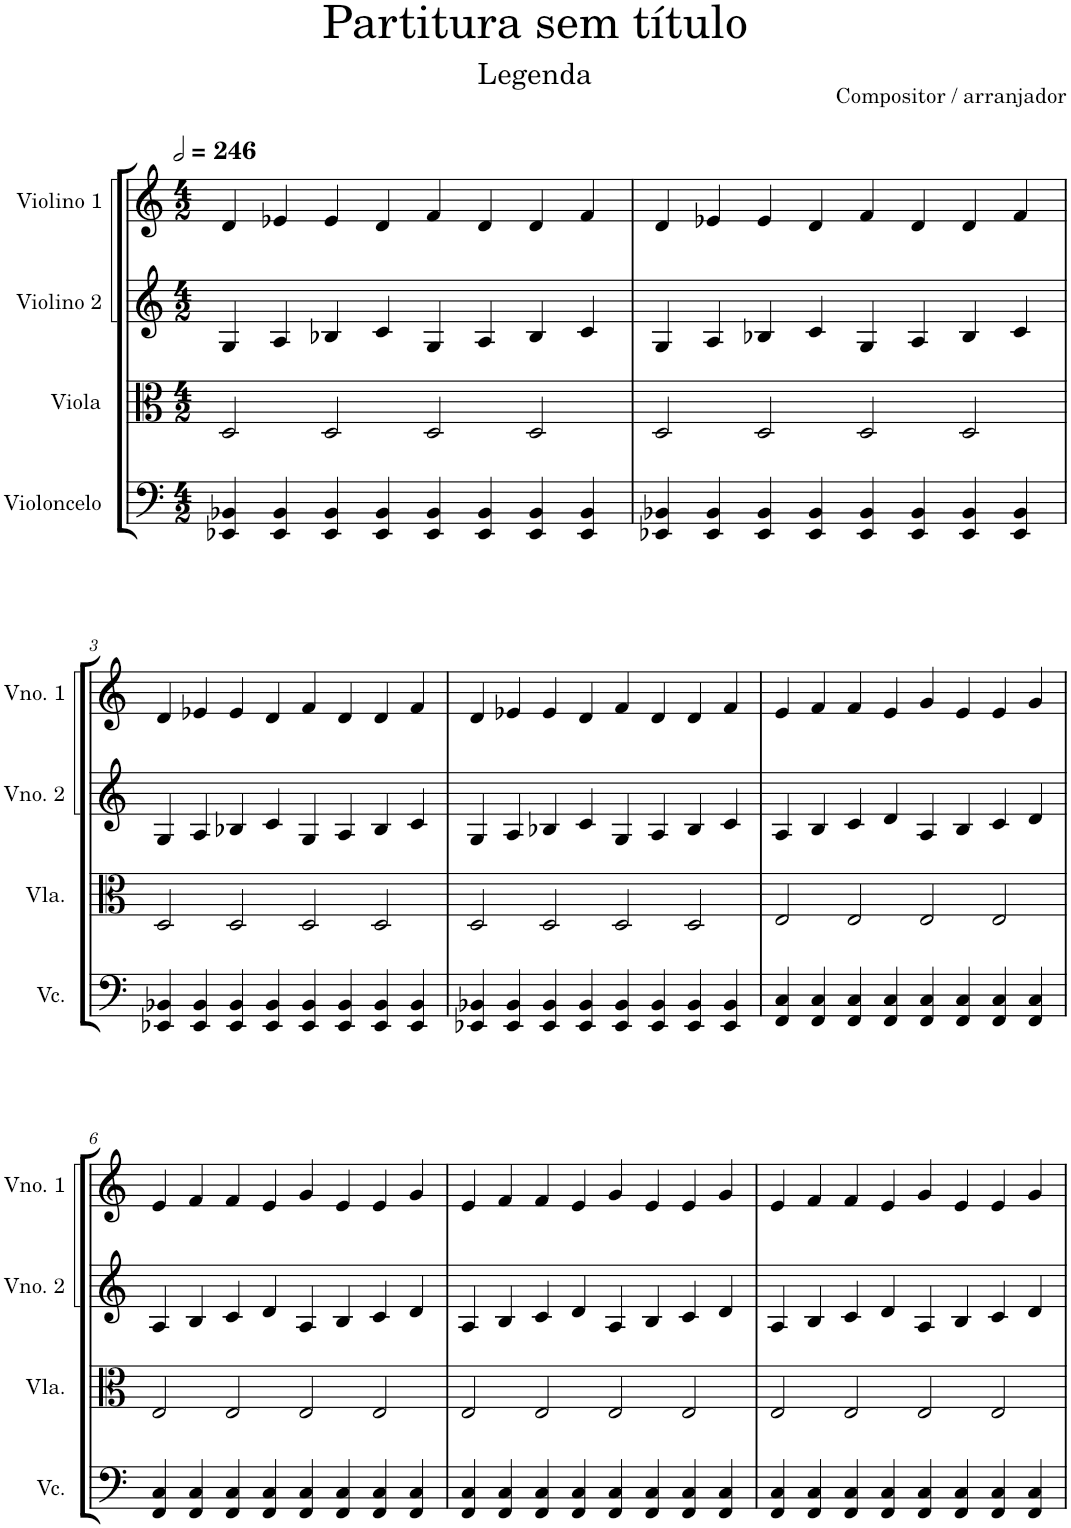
**kern	**kern	**kern	**kern
*part4	*part3	*part2	*part1
*staff4	*staff3	*staff2	*staff1
*I"Violoncelo	*I"Viola	*I"Violino 2	*I"Violino 1
*I'Vc.	*I'Vla.	*I'Vno. 2	*I'Vno. 1
*clefF4	*clefC3	*clefG2	*clefG2
*k[]	*k[]	*k[]	*k[]
*M4/2	*M4/2	*M4/2	*M4/2
*MM492	*MM492	*MM492	*MM492
=1	=1	=1	=1
4EE-X/ 4BB-X/	2D/	4G/	4d/
4EE-/ 4BB-/	.	4A/	4e-X/
4EE-/ 4BB-/	2D/	4B-X/	4e-/
4EE-/ 4BB-/	.	4c/	4d/
4EE-/ 4BB-/	2D/	4G/	4f/
4EE-/ 4BB-/	.	4A/	4d/
4EE-/ 4BB-/	2D/	4B-/	4d/
4EE-/ 4BB-/	.	4c/	4f/
=2	=2	=2	=2
4EE-X/ 4BB-X/	2D/	4G/	4d/
4EE-/ 4BB-/	.	4A/	4e-X/
4EE-/ 4BB-/	2D/	4B-X/	4e-/
4EE-/ 4BB-/	.	4c/	4d/
4EE-/ 4BB-/	2D/	4G/	4f/
4EE-/ 4BB-/	.	4A/	4d/
4EE-/ 4BB-/	2D/	4B-/	4d/
4EE-/ 4BB-/	.	4c/	4f/
!!LO:LB:g=z
=3	=3	=3	=3
4EE-X/ 4BB-X/	2D/	4G/	4d/
4EE-/ 4BB-/	.	4A/	4e-X/
4EE-/ 4BB-/	2D/	4B-X/	4e-/
4EE-/ 4BB-/	.	4c/	4d/
4EE-/ 4BB-/	2D/	4G/	4f/
4EE-/ 4BB-/	.	4A/	4d/
4EE-/ 4BB-/	2D/	4B-/	4d/
4EE-/ 4BB-/	.	4c/	4f/
=4	=4	=4	=4
4EE-X/ 4BB-X/	2D/	4G/	4d/
4EE-/ 4BB-/	.	4A/	4e-X/
4EE-/ 4BB-/	2D/	4B-X/	4e-/
4EE-/ 4BB-/	.	4c/	4d/
4EE-/ 4BB-/	2D/	4G/	4f/
4EE-/ 4BB-/	.	4A/	4d/
4EE-/ 4BB-/	2D/	4B-/	4d/
4EE-/ 4BB-/	.	4c/	4f/
=5	=5	=5	=5
4FF/ 4C/	2E/	4A/	4e/
4FF/ 4C/	.	4B/	4f/
4FF/ 4C/	2E/	4c/	4f/
4FF/ 4C/	.	4d/	4e/
4FF/ 4C/	2E/	4A/	4g/
4FF/ 4C/	.	4B/	4e/
4FF/ 4C/	2E/	4c/	4e/
4FF/ 4C/	.	4d/	4g/
!!LO:LB:g=z
=6	=6	=6	=6
4FF/ 4C/	2E/	4A/	4e/
4FF/ 4C/	.	4B/	4f/
4FF/ 4C/	2E/	4c/	4f/
4FF/ 4C/	.	4d/	4e/
4FF/ 4C/	2E/	4A/	4g/
4FF/ 4C/	.	4B/	4e/
4FF/ 4C/	2E/	4c/	4e/
4FF/ 4C/	.	4d/	4g/
=7	=7	=7	=7
4FF/ 4C/	2E/	4A/	4e/
4FF/ 4C/	.	4B/	4f/
4FF/ 4C/	2E/	4c/	4f/
4FF/ 4C/	.	4d/	4e/
4FF/ 4C/	2E/	4A/	4g/
4FF/ 4C/	.	4B/	4e/
4FF/ 4C/	2E/	4c/	4e/
4FF/ 4C/	.	4d/	4g/
=8	=8	=8	=8
4FF/ 4C/	2E/	4A/	4e/
4FF/ 4C/	.	4B/	4f/
4FF/ 4C/	2E/	4c/	4f/
4FF/ 4C/	.	4d/	4e/
4FF/ 4C/	2E/	4A/	4g/
4FF/ 4C/	.	4B/	4e/
4FF/ 4C/	2E/	4c/	4e/
4FF/ 4C/	.	4d/	4g/
=	=	=	=
*-	*-	*-	*-
